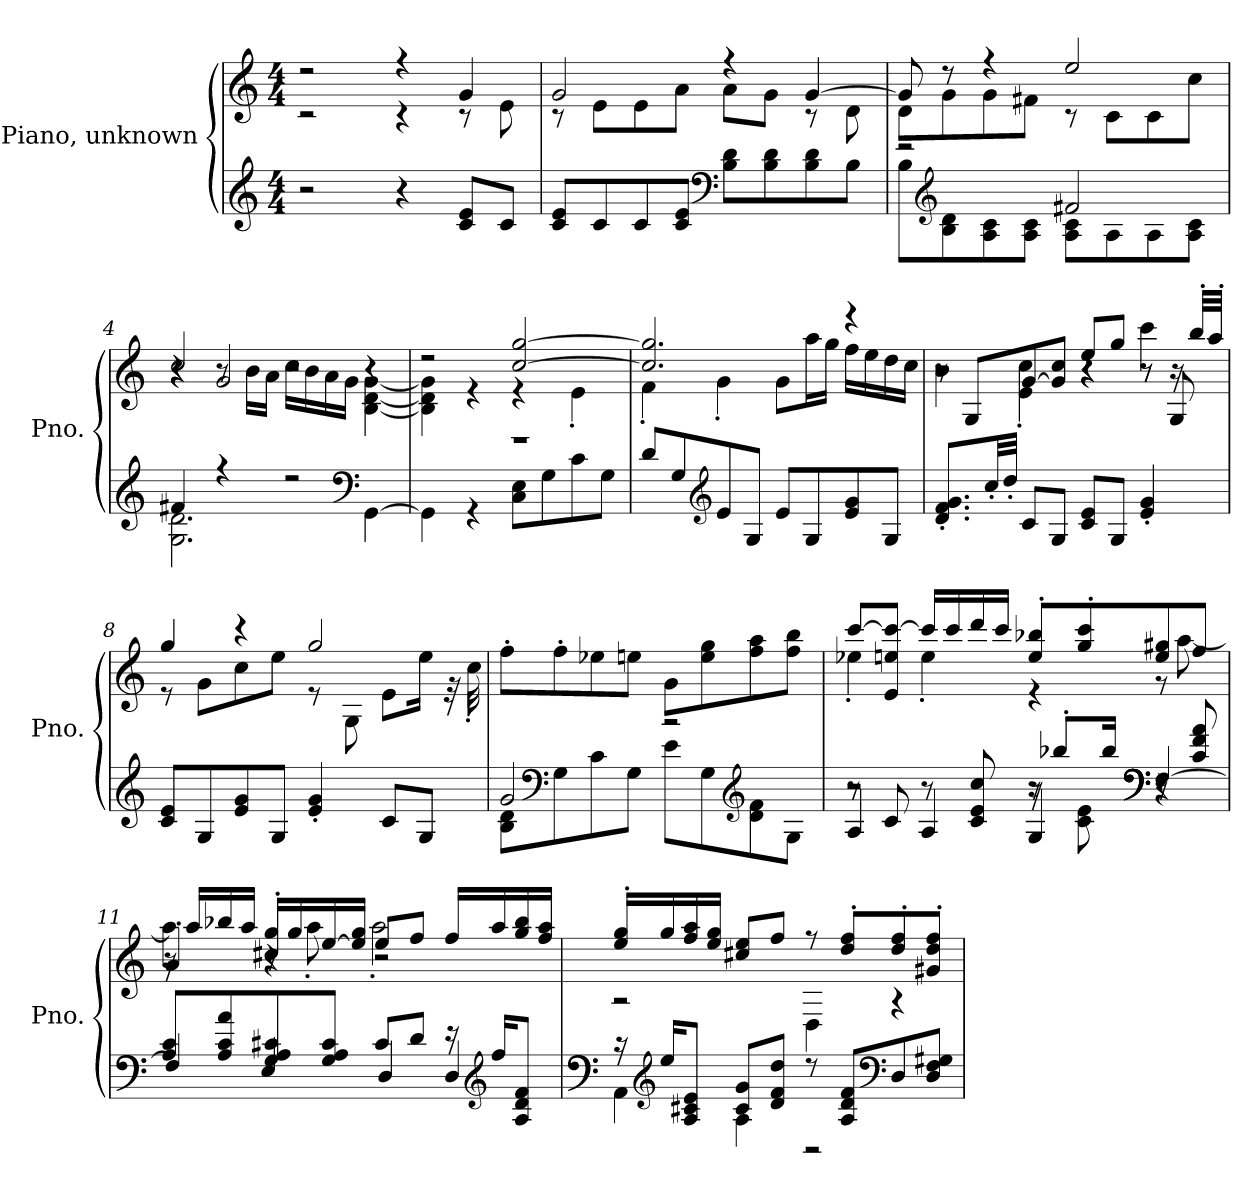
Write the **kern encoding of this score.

**kern	**kern
*part1	*part1
*staff2	*staff1
*I"Piano, unknown	*
*I'Pno.	*
*clefG2	*clefG2
*k[]	*k[]
*M4/4	*M4/4
*MM120	*MM120
=1	=1
*	*^
2r	2r	2r
4r	4r	4r
8c/ 8e/L	4g/	8r
8c/J	.	8e\
=2	=2	=2
8c/ 8e/L	2g/	8r
8c/	.	8e\L
8c/	.	8e\
8c/ 8e/J	.	8a\J
*clefF4	*	*
8B\ 8d\L	4r	8a\L
8B\ 8d\	.	8g\J
8B\ 8d\	[4g/	8r
8B\J	.	8d\
=3	=3	=3
*^	*	*
2r	8B\L	8g/]	8d\L
*clefG2	*	*	*
.	8B\ 8d\	8r	8g\
.	8A\ 8c\	4r	8g\
.	8A\ 8c\J	.	8f#X\J
2f#X/	8A\ 8c\L	2ee/	8r
.	8A\	.	8c\L
.	8A\	.	8c\
.	8A\ 8c\J	.	8cc\J
=4	=4	=4	=4
*	*	*	*^
4f#X/	2.G\ 2.d\	2cc/	4r	4r
4r	.	.	8r	2g/
.	.	.	16b\LL	.
.	.	.	16a\JJ	.
2r	.	2r	16cc\LL	.
.	.	.	16b\	.
.	.	.	16a\	.
.	.	.	16g\JJ	.
*clefF4	*	*	*	*
.	[4GG\	.	[4B\ [4d\ [4g\	4r
*	*	*	*v	*v
!!LO:LB:g=z
=5	=5	=5	=5
1r	4GG\]	2r	4B\] 4d\] 4g\]
.	4r	.	4r
.	8C\ 8E\L	[2cc/ [2gg/	4r
.	8G\	.	.
.	8c\	.	4e'\
.	8G\J	.	.
*v	*v	*	*
=6	=6	=6
8d/L	2.cc/] 2.gg/]	4f'\
8G/	.	.
*clefG2	*	*
8e/	.	4g'\
8G/J	.	.
8e/L	.	8g\L
8G/	.	16aa\L
.	.	16gg\JJ
8e/ 8g/	4r	16ff\LL
.	.	16ee\
8G/J	.	16dd\
.	.	16cc\JJ
=7	=7	=7
*	*	*^
8.d/' 8.f/' 8.g/'L	8r	4b\	2r
.	8G/L	.	.
32cc'/LL	.	.	.
32dd'/JJJ	.	.	.
8c/L	[8g/	4e\' 4cc\'	.
8G/J	8g/] 8cc/J	.	.
8c/ 8e/L	8ee/L	4r	4r
8G/J	8gg/J	.	.
4e/' 4g/'	8r	4ccc\	8r
.	16r	.	8G/
.	32bb'/LLL	.	.
.	32aa'/JJJ	.	.
*	*	*v	*v
!!LO:LB:g=z
=8	=8	=8
8c/ 8e/L	4gg/	8r
8G/	.	8g\L
8e/ 8g/	4r	8cc\
8G/J	.	8ee\J
4e/' 4g/'	2gg/	8r
.	.	8G\
8c/L	.	8e\L
8G/J	.	16ee\Jk
.	.	32r
.	.	32cc'\
*	*v	*v
=9	=9
*^	*
2g/	8B\ 8d\L	8ff'\L
*clefF4	*	*
.	8G\	8ff'\
.	8c\	8ee-X\
.	8G\J	8een\J
2r	8e\L	8g\L
.	8G\	8ee\ 8gg\
*clefG2	*	*
.	8d\ 8f\	8ff\ 8aa\
.	8G\J	8ff\ 8bb\J
=10	=10	=10
*	*^	*^
8r	2r	4A/	[8ccc/L	4ee-X'\
8c/	.	.	8e/ 8een/ 8ccc/_J	.
8r	.	4A/	16ccc/LL]	4ee'\
.	.	.	16ccc/	.
8c/ 8e/ 8cc/	.	.	16ddd/	.
.	.	.	16ccc/JJ	.
16r	8r	4G/	8ee/' 8bb-X/'L	4r
8bb-X'/L	.	.	.	.
.	8c\ 8e\	.	8gg/' 8ccc/'	.
16bb-/Jk	.	.	.	.
*clefF4	*	*	*	*
8r	4r	[4F/	8ee/ 8gg#X/	8r
8c/ 8f/ 8a/	.	.	8ff/J	[8aa\
*	*v	*v	*	*
!!LO:LB:g=z
=11	=11	=11	=11
*	*	*	*^
8A/ 8c/L	4F/]	16r	4aa\]	4a'/
.	.	16aa/LL	.	.
8A/ 8c/ 8a/	.	16bb-X/	.	.
.	.	16aa/JJ	.	.
8G/ 8A/ 8c#X/	4E/	16cc#X/' 16gg/'LL	8r	4r
.	.	16gg/	.	.
8G/ 8A/ 8c#/J	.	[16ee/	8aa'\	.
.	.	16ee/] 16gg/JJ	.	.
8c#/L	4D/	8ee/L	2aa'\	2r
8d/J	.	8ff/J	.	.
16r	4D/	16ff/LL	.	.
*clefG2	*	*	*	*
16ff/KL	.	16aa/	.	.
8A/ 8d/ 8f/J	.	16gg/ 16bb-/	.	.
.	.	16ff/ 16aa/JJ	.	.
*	*	*v	*v	*v
=12	=12	=12
*clefF4	*	*
*	*	*^
16r	4AA\	16ee/' 16gg/'LL	2r
*clefG2	*	*	*
16ee/KL	.	16gg/	.
8A/ 8c#X/ 8e/J	.	16ff/ 16aa/	.
.	.	16ee/ 16gg/JJ	.
8c#/ 8g/L	4A\	8cc#X/ 8ee/L	.
8d/ 8f/ 8dd/J	.	8ff/J	.
8r	2r	8r	4D\
8A/ 8d/ 8f/L	.	8dd/' 8ff/'L	.
*clefF4	*	*	*
8D/	.	8dd/' 8ff/'	4r
8D/ 8F/ 8G#X/J	.	8g#X/' 8dd/' 8ff/'J	.
*v	*v	*	*
*	*v	*v
=	=
*-	*-
